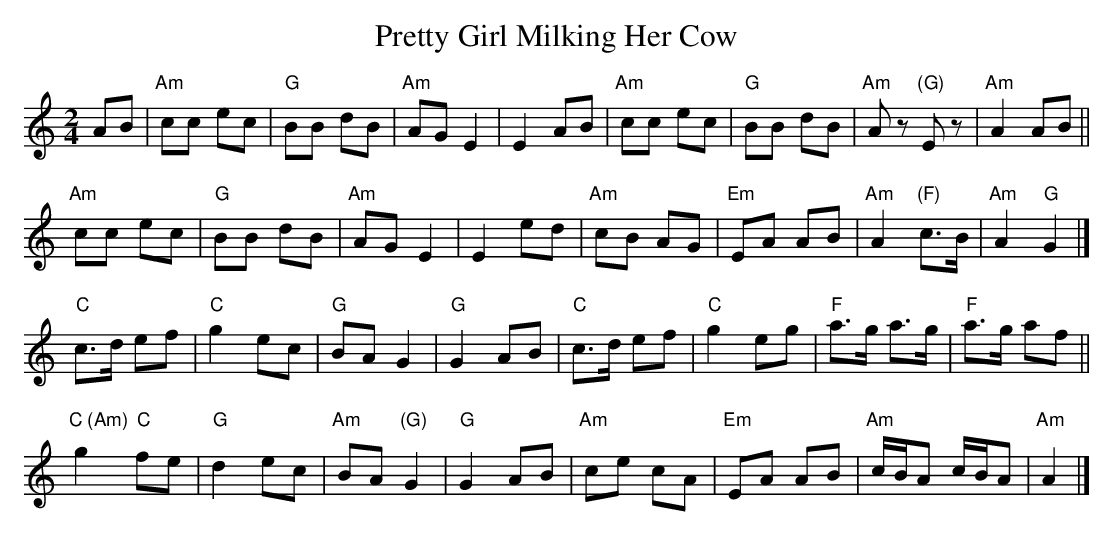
X:1
T:Pretty Girl Milking Her Cow
M:2/4
L:1/8
K:Am
AB | "Am"cc ec | "G" BB dB | "Am" AG E2 | E2 AB | "Am" cc ec | "G"  BB dB | "Am" Az "(G)" Ez  | "Am" A2 AB ||
"Am" cc ec | "G" BB dB | "Am" AG E2 | E2 ed | "Am" cB AG | "Em" EA AB | "Am" A2 "(F)" c>B | "Am" A2 "G" G2 |]
"C" c>d ef | "C" g2 ec | "G"  BA G2 | "G" G2 AB |  "C" c>d ef | "C" g2 eg | "F" a>g a>g | "F" a>g af ||
"C (Am)" g2 "C" fe | "G" d2 ec | "Am" BA "(G)" G2 | "G" G2 AB | "Am" ce cA | "Em" EA AB | "Am" c/2B/2A c/2B/2A | "Am" A2  |]
